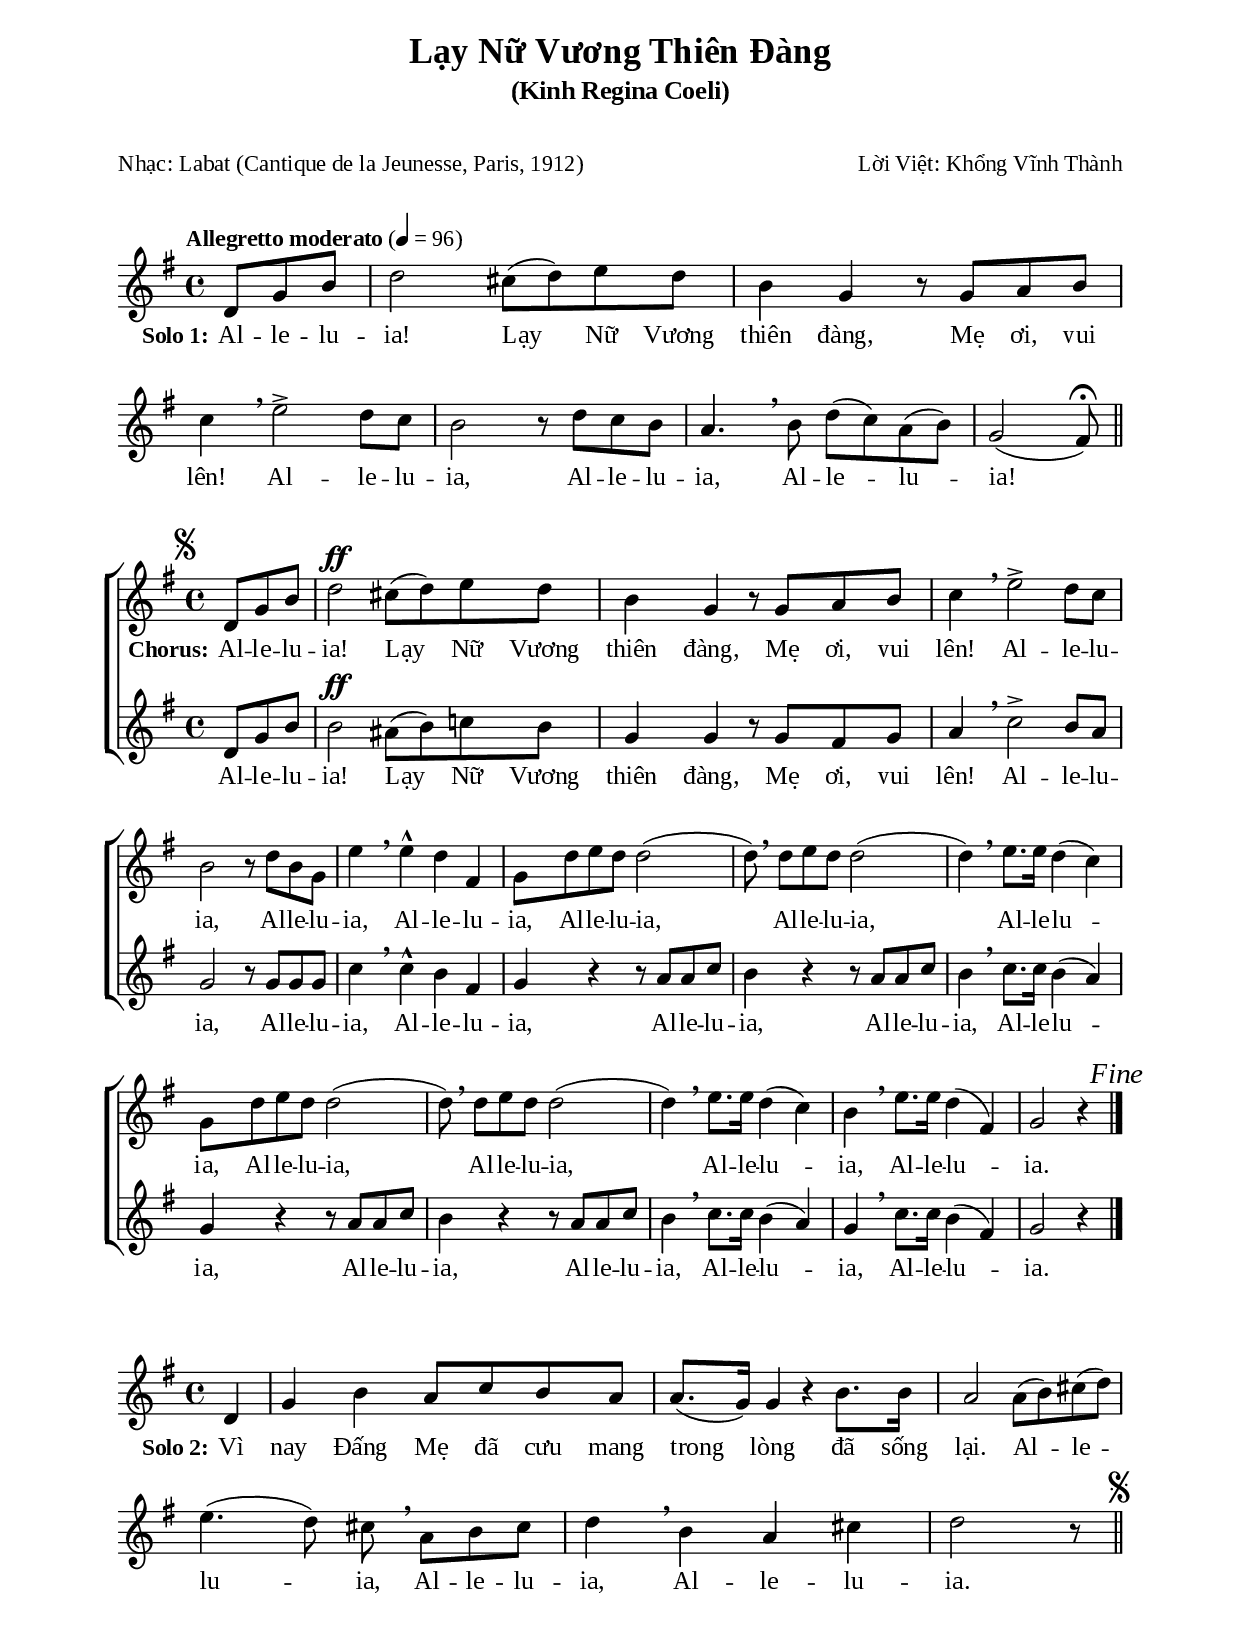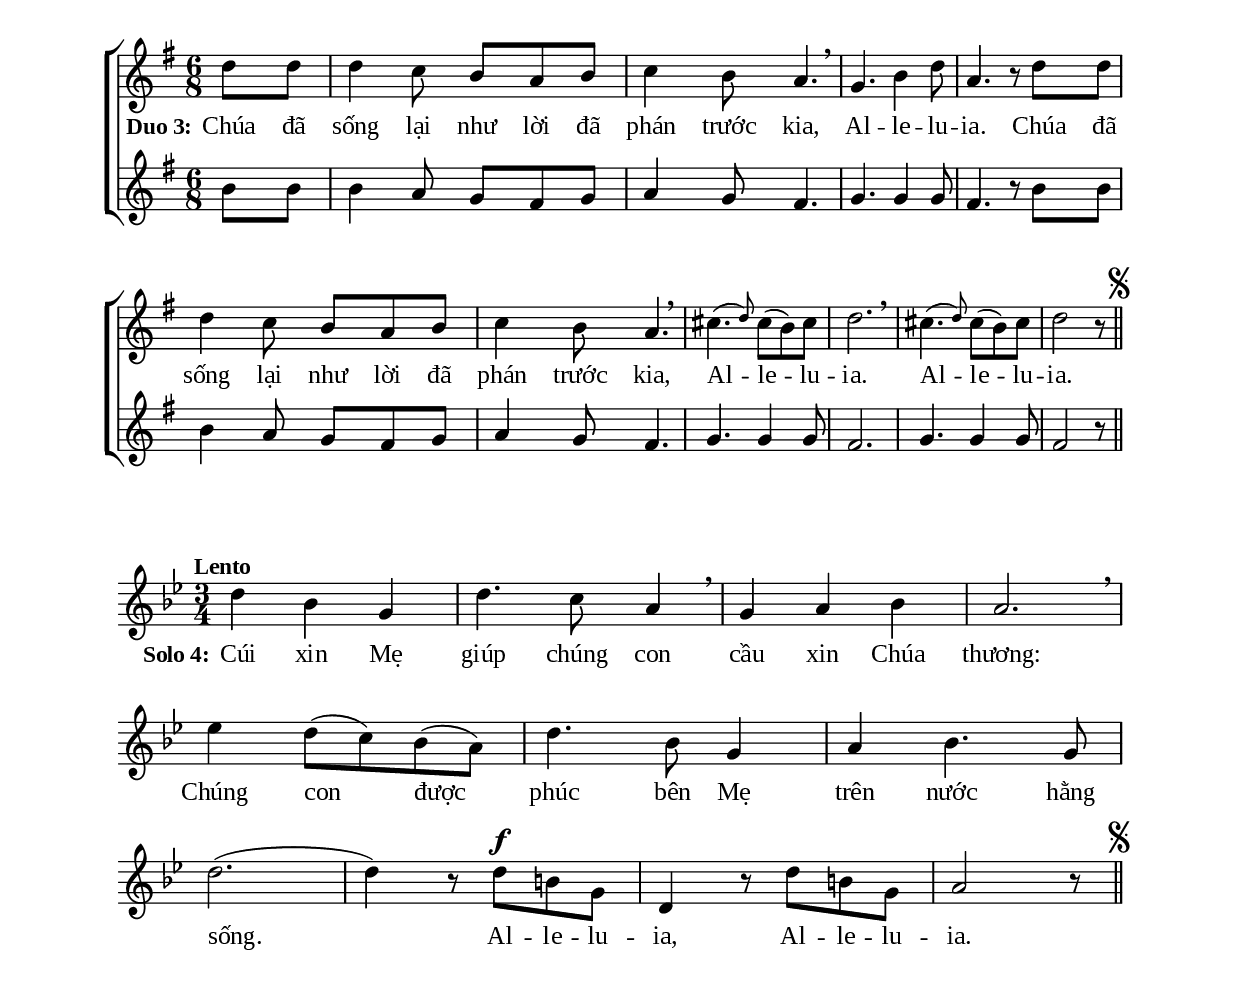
% Cài đặt chung
\version "2.20.0"
\include "english.ly"

\header {
  title = "Lạy Nữ Vương Thiên Đàng"
  subtitle = "(Kinh Regina Coeli)"
  subsubtitle = " "
  arranger = " "
  poet = "Nhạc: Labat (Cantique de la Jeunesse, Paris, 1912)"
  composer = "Lời Việt: Khổng Vĩnh Thành"
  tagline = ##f
}

global = {
  \key g \major
  \time 4/4
}

\paper {
  #(set-paper-size "a4")
  top-margin = 15\mm
  bottom-margin = 15\mm
  left-margin = 20\mm
  right-margin = 20\mm
  indent = #0
  #(define fonts
	 (make-pango-font-tree "Liberation Serif"
	 		       "Liberation Serif"
			       "Liberation Serif"
			       (/ 20 20)))
  print-page-number = ##f
}

inNghieng = { \override LyricText.font-shape = #'italic }

% Nhạc điệp khúc
nhacSoloMot = \relative c' {
  \tempo "Allegretto moderato" 4 = 96
  \override Lyrics.LyricSpace.minimum-distance = #2.5
  \override Score.BarNumber.break-visibility = ##(#f #f #f)
  \partial 4. d8 g b |
  d2 cs8 (d) e d |
  b4 g r8 g a b |
  c4 \breathe e2 -> d8 c |
  b2 r8 d c b |
  a4. \breathe b8 d (c) a (b) |
  g2 (fs8) \fermata \bar "||"
}

nhacDiepKhucSop = \relative c' {
  \override Lyrics.LyricSpace.minimum-distance = #2.5
  \override Score.BarNumber.break-visibility = ##(#f #f #f)
  \once \override Score.RehearsalMark.font-size = #0.1
  \mark \markup { \musicglyph #"scripts.segno" }
  \partial 4. d8 g b |
  d2 ^\ff cs8 (d) e d |
  b4 g r8 g a b |
  c4 \breathe e2 -> d8 c |
  b2 r8 d b g |
  e'4 \breathe e -^ d fs, |
  g8 d' e d d2 ( |
  d8) \breathe d e d d2 ( |
  d4) \breathe e8. e16 d4 (c) |
  g8 d' e d d2 ( |
  d8) \breathe d e d d2 ( |
  d4) \breathe e8. e16 d4 (c) |
  b4 \breathe e8. e16 d4 (fs,) |
  g2 r4 \bar "|."
  \once \override Score.RehearsalMark.font-shape = #'italic
  \mark "Fine"
}

nhacDiepKhucBass = \relative c' {
  \override Lyrics.LyricSpace.minimum-distance = #2.5
  \override Score.BarNumber.break-visibility = ##(#f #f #f)
  \partial 4. d8 g b |
  b2 ^\ff as8 (b) c! b |
  g4 g r8 g8 fs g |
  a4 \breathe c2 -> b8 a |
  g2 r8 g g g |
  c4 \breathe c -^ b fs |
  g4 r4 r8 a a c |
  b4 r r8 a a c |
  b4 \breathe c8. c16 b4 (a) |
  g4 r4 r8 a a c |
  b4 r4 r8 a a c |
  b4 \breathe c8. c16 b4 (a) |
  g \breathe c8. c16 b4 (fs) |
  g2 r4 \bar "|."
}

% Nhạc phiên khúc một
nhacSoloHai = \relative c' {
  \override Lyrics.LyricSpace.minimum-distance = #2.5
  \override Score.BarNumber.break-visibility = ##(#f #f #f)
  \partial 4 d4 |
  g b a8 c b a |
  a8. (g16) g4 r b8. b16 |
  a2 a8 (b) cs (d) |
  e4. (d8) cs \breathe a b cs |
  d4 \breathe b a cs |
  d2 r8 \bar "||"
  \once \override Score.RehearsalMark.font-size = #0.1
  \mark \markup { \musicglyph #"scripts.segno" }
}

nhacSoloBaSop = \relative c'' {
  \override Lyrics.LyricSpace.minimum-distance = #2.5
  \override Score.BarNumber.break-visibility = ##(#f #f #f)
  \key g \major
  \time 6/8
  \partial 4 d8 d |
  d4 c8 b a b |
  c4 b8 a4. \breathe |
  g4. b4 d8 |
  a4. r8 d d |
  d4 c8 b a b |
  c4 b8 a4. \breathe |
  cs4. (\grace d8) cs8 (b) cs |
  d2. \breathe |
  cs4. (\grace d8) cs8 (b) cs |
  d2 r8 \bar "||"
  \once \override Score.RehearsalMark.font-size = #0.1
  \mark \markup { \musicglyph #"scripts.segno" }
}

nhacSoloBaBass = \relative c'' {
  \override Lyrics.LyricSpace.minimum-distance = #2.5
  \override Score.BarNumber.break-visibility = ##(#f #f #f)
  \key g \major
  \time 6/8
  \partial 4 b8 b |
  b4 a8 g fs g |
  a4 g8 fs4. |
  g4. g4 g8 |
  fs4. r8 b b |
  b4 a8 g fs g |
  a4 g8 fs4. |
  g4. g4 g8 |
  fs2. |
  g4. g4 g8 |
  fs2 r8 \bar "||"
}

nhacSoloBon = \relative c'' {
  \override Lyrics.LyricSpace.minimum-distance = #2.5
  \override Score.BarNumber.break-visibility = ##(#f #f #f)
  \tempo "Lento"
  \key bf \major
  \time 3/4
  d4 bf g |
  d'4. c8 a4 \breathe |
  g a bf |
  a2. \breathe |
  ef'4 d8 (c) bf (a) |
  d4. bf8 g4 |
  a bf4. g8 |
  d'2. ( |
  d4) r8 d ^\f b! g |
  d4 r8 d'8 b! g |
  a2 r8 \bar "||"
  \once \override Score.RehearsalMark.font-size = #0.1
  \mark \markup { \musicglyph #"scripts.segno" }
}


% Lời phiên khúc
loiPhienKhucMot = \lyricmode {
  \set stanza = #"Solo 1:"
  Al -- le -- lu -- ia! Lạy Nữ Vương thiên đàng, Mẹ ơi, vui lên!
  Al -- le -- lu -- ia, Al -- le -- lu -- ia, Al -- le -- lu -- ia!
}

% Lời điệp khúc
loiDiepKhucSop = \lyricmode {
  \set stanza = #"Chorus:"
  Al -- le -- lu -- ia! Lạy Nữ Vương thiên đàng, Mẹ ơi, vui lên!
  Al -- le -- lu -- ia, Al -- le -- lu -- ia, Al -- le -- lu -- ia,
  Al -- le -- lu -- ia, Al -- le -- lu -- ia, Al -- le -- lu -- ia,
  Al -- le -- lu -- ia, Al -- le -- lu -- ia, Al -- le -- lu -- ia,
  Al -- le -- lu -- ia.
}

loiDiepKhucBass = \lyricmode {
  Al -- le -- lu -- ia! Lạy Nữ Vương thiên đàng, Mẹ ơi, vui lên!
  Al -- le -- lu -- ia, Al -- le -- lu -- ia, Al -- le -- lu -- ia,
  Al -- le -- lu -- ia, Al -- le -- lu -- ia, Al -- le -- lu -- ia,
  Al -- le -- lu -- ia, Al -- le -- lu -- ia, Al -- le -- lu -- ia,
  Al -- le -- lu -- ia.
}

% Lời phiên khúc hai
loiPhienKhucHai = \lyricmode {
  \set stanza = #"Solo 2:"
  Vì nay Đấng Mẹ đã cưu mang trong lòng đã sống lại.
  Al -- le -- lu -- ia, Al -- le -- lu -- ia, Al -- le -- lu -- ia.
}

loiPhienKhucBa = \lyricmode {
  \set stanza = #"Duo 3:"
  Chúa đã sống lại như lời đã phán trước kia, Al -- le -- lu -- ia.
  Chúa đã sống lại như lời đã phán trước kia, Al -- le -- lu -- ia.
  Al -- le -- lu -- ia.
}

loiPhienKhucBon = \lyricmode {
  \set stanza = #"Solo 4:"
  Cúi xin Mẹ giúp chúng con cầu xin Chúa thương:
  Chúng con được phúc bên Mẹ trên nước hằng sống.
  Al -- le -- lu -- ia, Al -- le -- lu -- ia.
}

% Dàn trang
\score {
  \new ChoirStaff <<
    \new Staff = soloMot <<
      \new Voice = "sopranos" {
        \global \stemNeutral \nhacSoloMot
      }
    >>
    \new Lyrics \lyricsto sopranos \loiPhienKhucMot
  >>
}

\score {
  \new ChoirStaff <<
    \new Staff <<
      \new Voice = "Soprano" { \clef treble \global \nhacDiepKhucSop }
      \new Lyrics \lyricsto Soprano \loiDiepKhucSop
    >>
    \new Staff <<
      \new Voice = "Bass" { \clef treble \global \nhacDiepKhucBass }
      \new Lyrics \lyricsto Bass \loiDiepKhucBass
    >>
  >>
}

\score {
  \new ChoirStaff <<
    \new Staff = soloHai <<
      \new Voice = "sopranos" {
        \global \stemNeutral \nhacSoloHai
      }
    >>
    \new Lyrics \lyricsto sopranos \loiPhienKhucHai
  >>
}

\pageBreak

\score {
  \new ChoirStaff <<
    \new Staff = soloBa <<
      \new Voice = "sopranos" {
        \stemNeutral \nhacSoloBaSop
      }
    >>
    \new Lyrics \lyricsto sopranos \loiPhienKhucBa
    \new Staff = soloBa <<
      \new Voice = "bass" {
        \stemNeutral \nhacSoloBaBass
      }
    >>
  >>
}

\score {
  \new ChoirStaff <<
    \new Staff = soloBon <<
      \new Voice = "sopranos" {
        \stemNeutral \nhacSoloBon
      }
    >>
    \new Lyrics \lyricsto sopranos \loiPhienKhucBon
  >>
}
